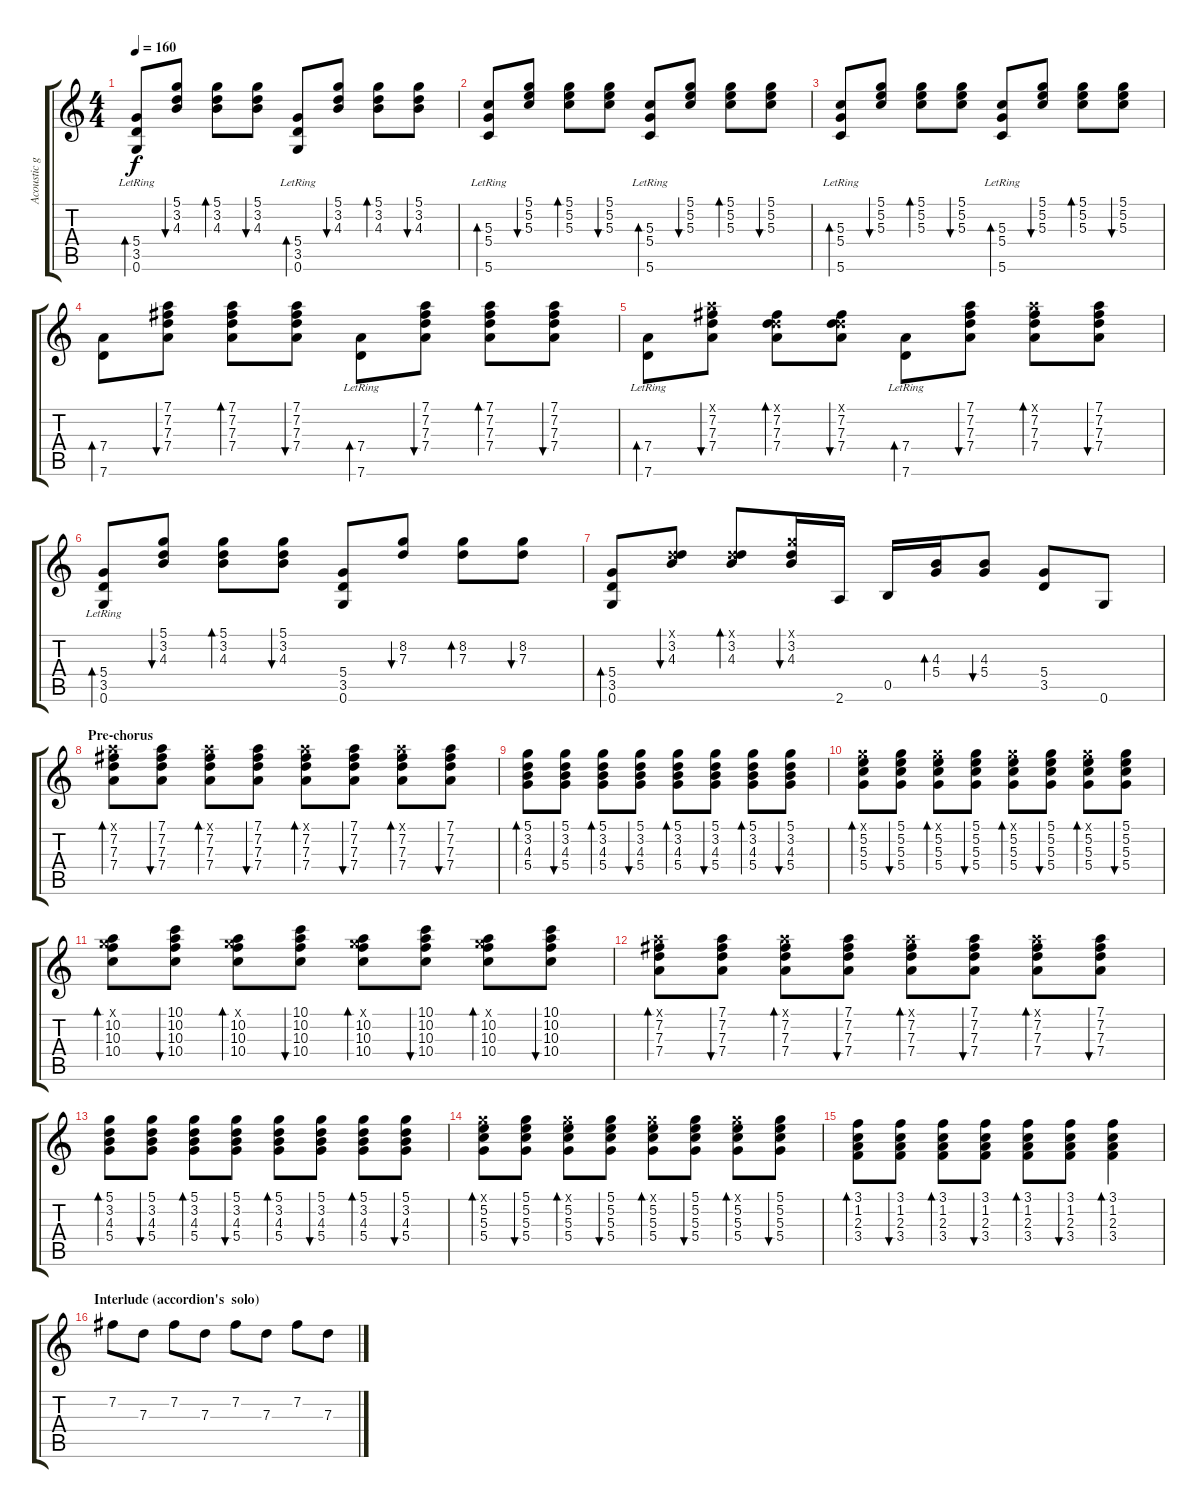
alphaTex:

\track ("Acoustic guitar" "Acoustic g") {instrument acousticguitarsteel}
\staff {score tabs}
\tuning (D4 B3 G3 D3 B2 G2) {hide}
\ts (4 4)
\tempo 160
\clef g2
\ks c
(5.4{lr} 3.5{lr} 0.6{lr}).8{bd 60 dy f} (5.1 3.2 4.3).8{bu 30} (5.1 3.2 4.3).8{bd 30} (5.1 3.2 4.3).8{bu 30} (5.4{lr} 3.5{lr} 0.6{lr}).8{bd 60} (5.1 3.2 4.3).8{bu 30} (5.1 3.2 4.3).8{bd 30} (5.1 3.2 4.3).8{bu 30} |
(5.3 5.4{lr} 5.6{lr}).8{bd 60} (5.1 5.2 5.3).8{bu 30} (5.1 5.2 5.3).8{bd 30} (5.1 5.2 5.3).8{bu 30} (5.3 5.4{lr} 5.6{lr}).8{bd 60} (5.1 5.2 5.3).8{bu 30} (5.1 5.2 5.3).8{bd 30} (5.1 5.2 5.3).8{bu 30} |
(5.3 5.4{lr} 5.6{lr}).8{bd 60} (5.1 5.2 5.3).8{bu 30} (5.1 5.2 5.3).8{bd 30} (5.1 5.2 5.3).8{bu 30} (5.3 5.4{lr} 5.6{lr}).8{bd 60} (5.1 5.2 5.3).8{bu 30} (5.1 5.2 5.3).8{bd 30} (5.1 5.2 5.3).8{bu 30} |
(7.4 7.6).8{bd 60} (7.1 7.2 7.3 7.4).8{bu 30} (7.1 7.2 7.3 7.4).8{bd 30} (7.1 7.2 7.3 7.4).8{bu 30} (7.4 7.6{lr}).8{bd 60} (7.1 7.2 7.3 7.4).8{bu 30} (7.1 7.2 7.3 7.4).8{bd 30} (7.1 7.2 7.3 7.4).8{bu 30} |
(7.4 7.6{lr}).8{bd 60} (7.1{x} 7.2 7.3 7.4).8{bu 30} (0.1{x} 7.2 7.3 7.4).8{bd 30} (0.1{x} 7.2 7.3 7.4).8{bu 30} (7.4 7.6{lr}).8{bd 60} (7.1 7.2 7.3 7.4).8{bu 30} (7.1{x} 7.2 7.3 7.4).8{bd 30} (7.1 7.2 7.3 7.4).8{bu 30} |
(5.4{lr} 3.5{lr} 0.6{lr}).8{bd 60} (5.1 3.2 4.3).8{bu 120} (5.1 3.2 4.3).8{bd 120} (5.1 3.2 4.3).8{bu 120} (5.4 3.5 0.6).8 (8.2 7.3).8{bu 30} (8.2 7.3).8{bd 30} (8.2 7.3).8{bu 30} |
(5.4 3.5 0.6).8{bd 120} (0.1{x} 3.2 4.3).8{bu 120} (0.1{x} 3.2 4.3).8{bd 120} (5.1{x} 3.2 4.3).16{bu 120} 2.6.16 0.5.16 (4.3 5.4).16{bd 120} (4.3 5.4).8{bu 120} (5.4 3.5).8 0.6.8 |
\section ("" "Pre-chorus")
(7.1{x} 7.2 7.3 7.4).8{bd 60 volume 13} (7.1 7.2 7.3 7.4).8{bu 60} (7.1{x} 7.2 7.3 7.4).8{bd 60} (7.1 7.2 7.3 7.4).8{bu 60} (7.1{x} 7.2 7.3 7.4).8{bd 60} (7.1 7.2 7.3 7.4).8{bu 60} (7.1{x} 7.2 7.3 7.4).8{bd 60} (7.1 7.2 7.3 7.4).8{bu 60} |
(5.1 3.2 4.3 5.4).8{bd 60} (5.1 3.2 4.3 5.4).8{bu 60} (5.1 3.2 4.3 5.4).8{bd 60} (5.1 3.2 4.3 5.4).8{bu 60} (5.1 3.2 4.3 5.4).8{bd 60} (5.1 3.2 4.3 5.4).8{bu 60} (5.1 3.2 4.3 5.4).8{bd 60} (5.1 3.2 4.3 5.4).8{bu 60} |
(5.1{x} 5.2 5.3 5.4).8{bd 60} (5.1 5.2 5.3 5.4).8{bu 60} (5.1{x} 5.2 5.3 5.4).8{bd 60} (5.1 5.2 5.3 5.4).8{bu 60} (5.1{x} 5.2 5.3 5.4).8{bd 60} (5.1 5.2 5.3 5.4).8{bu 60} (5.1{x} 5.2 5.3 5.4).8{bd 60} (5.1 5.2 5.3 5.4).8{bu 60} |
(5.1{x} 10.2 10.3 10.4).8{bd 60} (10.1 10.2 10.3 10.4).8{bu 60} (5.1{x} 10.2 10.3 10.4).8{bd 60} (10.1 10.2 10.3 10.4).8{bu 60} (5.1{x} 10.2 10.3 10.4).8{bd 60} (10.1 10.2 10.3 10.4).8{bu 60} (5.1{x} 10.2 10.3 10.4).8{bd 60} (10.1 10.2 10.3 10.4).8{bu 60} |
(7.1{x} 7.2 7.3 7.4).8{bd 60} (7.1 7.2 7.3 7.4).8{bu 60} (7.1{x} 7.2 7.3 7.4).8{bd 60} (7.1 7.2 7.3 7.4).8{bu 60} (7.1{x} 7.2 7.3 7.4).8{bd 60} (7.1 7.2 7.3 7.4).8{bu 60} (7.1{x} 7.2 7.3 7.4).8{bd 60} (7.1 7.2 7.3 7.4).8{bu 60} |
(5.1 3.2 4.3 5.4).8{bd 60} (5.1 3.2 4.3 5.4).8{bu 60} (5.1 3.2 4.3 5.4).8{bd 60} (5.1 3.2 4.3 5.4).8{bu 60} (5.1 3.2 4.3 5.4).8{bd 60} (5.1 3.2 4.3 5.4).8{bu 60} (5.1 3.2 4.3 5.4).8{bd 60} (5.1 3.2 4.3 5.4).8{bu 60} |
(5.1{x} 5.2 5.3 5.4).8{bd 60} (5.1 5.2 5.3 5.4).8{bu 60} (5.1{x} 5.2 5.3 5.4).8{bd 60} (5.1 5.2 5.3 5.4).8{bu 60} (5.1{x} 5.2 5.3 5.4).8{bd 60} (5.1 5.2 5.3 5.4).8{bu 60} (5.1{x} 5.2 5.3 5.4).8{bd 60} (5.1 5.2 5.3 5.4).8{bu 60} |
(3.1 1.2 2.3 3.4).8{bd 60} (3.1 1.2 2.3 3.4).8{bu 60} (3.1 1.2 2.3 3.4).8{bd 60} (3.1 1.2 2.3 3.4).8{bu 60} (3.1 1.2 2.3 3.4).8{bd 60} (3.1 1.2 2.3 3.4).8{bu 60} (3.1 1.2 2.3 3.4).4{bd 60} |
\section ("" "Interlude (accordion's  solo)")
7.2.8 7.3.8 7.2.8 7.3.8 7.2.8 7.3.8 7.2.8 7.3.8
